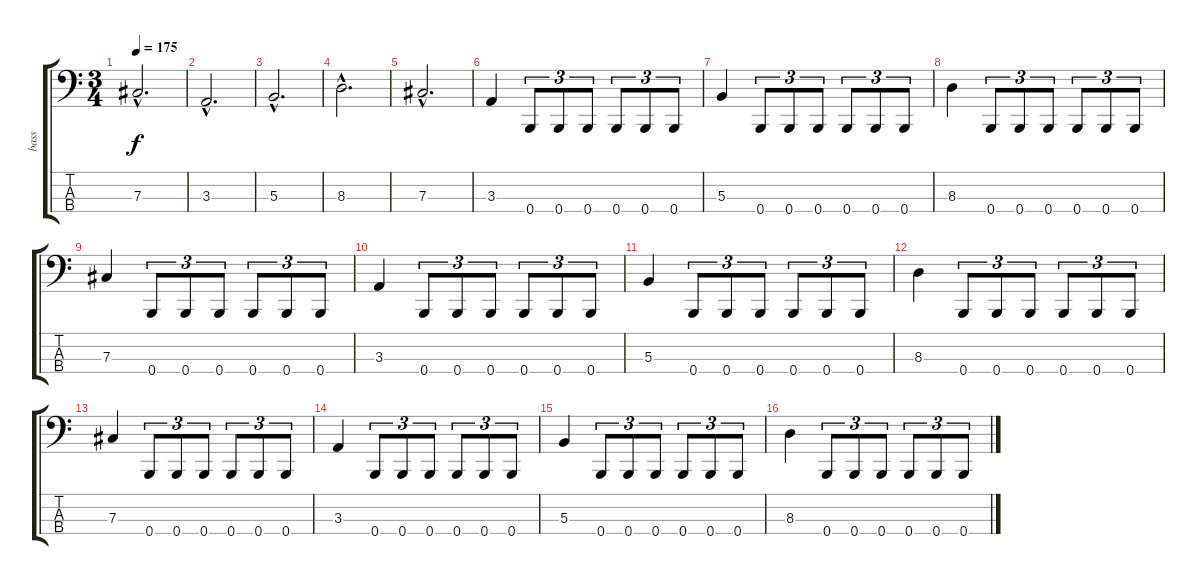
\track ("bass" "bass") {instrument electricbasspick}
\staff {score tabs}
\tuning (E2 B1 Gb1 B0) {hide}
\ts (3 4)
\tempo 175
\clef f4
\ks c
7.3{hac}.2{d dy f} |
3.3{hac}.2{d} |
5.3{hac}.2{d} |
8.3{hac}.2{d} |
7.3{hac}.2{d} |
3.3.4 0.4.8{tu (3 2)} 0.4.8{tu (3 2)} 0.4.8{tu (3 2)} 0.4.8{tu (3 2)} 0.4.8{tu (3 2)} 0.4.8{tu (3 2)} |
5.3.4 0.4.8{tu (3 2)} 0.4.8{tu (3 2)} 0.4.8{tu (3 2)} 0.4.8{tu (3 2)} 0.4.8{tu (3 2)} 0.4.8{tu (3 2)} |
8.3.4 0.4.8{tu (3 2)} 0.4.8{tu (3 2)} 0.4.8{tu (3 2)} 0.4.8{tu (3 2)} 0.4.8{tu (3 2)} 0.4.8{tu (3 2)} |
7.3.4 0.4.8{tu (3 2)} 0.4.8{tu (3 2)} 0.4.8{tu (3 2)} 0.4.8{tu (3 2)} 0.4.8{tu (3 2)} 0.4.8{tu (3 2)} |
3.3.4 0.4.8{tu (3 2)} 0.4.8{tu (3 2)} 0.4.8{tu (3 2)} 0.4.8{tu (3 2)} 0.4.8{tu (3 2)} 0.4.8{tu (3 2)} |
5.3.4 0.4.8{tu (3 2)} 0.4.8{tu (3 2)} 0.4.8{tu (3 2)} 0.4.8{tu (3 2)} 0.4.8{tu (3 2)} 0.4.8{tu (3 2)} |
8.3.4 0.4.8{tu (3 2)} 0.4.8{tu (3 2)} 0.4.8{tu (3 2)} 0.4.8{tu (3 2)} 0.4.8{tu (3 2)} 0.4.8{tu (3 2)} |
7.3.4 0.4.8{tu (3 2)} 0.4.8{tu (3 2)} 0.4.8{tu (3 2)} 0.4.8{tu (3 2)} 0.4.8{tu (3 2)} 0.4.8{tu (3 2)} |
3.3.4 0.4.8{tu (3 2)} 0.4.8{tu (3 2)} 0.4.8{tu (3 2)} 0.4.8{tu (3 2)} 0.4.8{tu (3 2)} 0.4.8{tu (3 2)} |
5.3.4 0.4.8{tu (3 2)} 0.4.8{tu (3 2)} 0.4.8{tu (3 2)} 0.4.8{tu (3 2)} 0.4.8{tu (3 2)} 0.4.8{tu (3 2)} |
8.3.4 0.4.8{tu (3 2)} 0.4.8{tu (3 2)} 0.4.8{tu (3 2)} 0.4.8{tu (3 2)} 0.4.8{tu (3 2)} 0.4.8{tu (3 2)}
